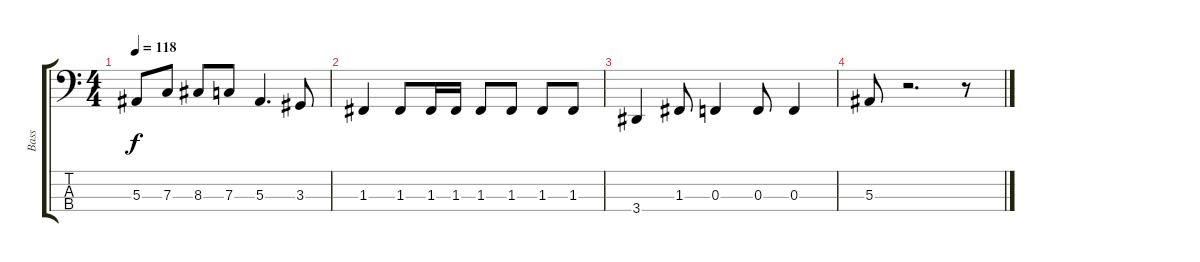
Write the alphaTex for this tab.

\track ("Bass" "Bass") {instrument electricbassfinger}
\staff {score tabs}
\tuning (Eb2 Bb1 F1 C1) {hide}
\ts (4 4)
\tempo 118
\clef f4
\ks c
5.3.8{dy f} 7.3.8 8.3.8 7.3.8 5.3.4{d} 3.3.8 |
1.3.4 1.3.8 1.3.16 1.3.16 1.3.8 1.3.8 1.3.8 1.3.8 |
3.4.4 1.3.8 0.3.4 0.3.8 0.3.4 |
5.3.8 r.2{d} r.8
